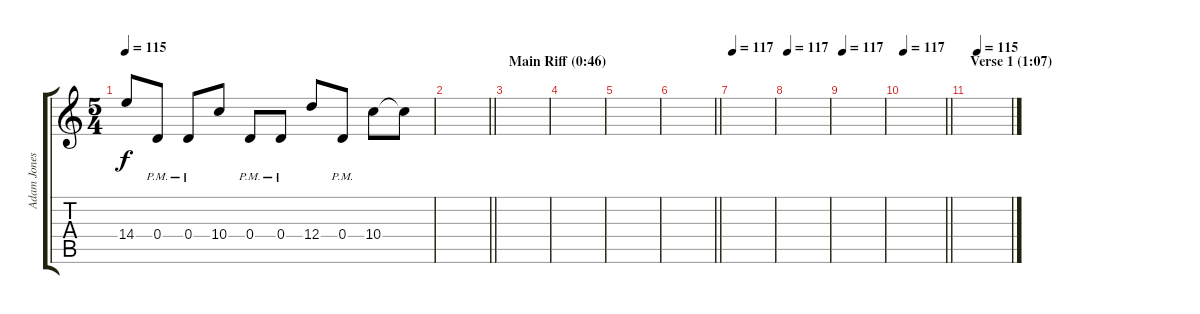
\track ("Adam Jones" "Adam Jones") {instrument distortionguitar}
\staff {score tabs}
\tuning (E4 B3 G3 D3 A2 D2) {hide}
\ts (5 4)
\tempo 115
\clef g2
\ks c
14.4.8{dy f} 0.4{pm}.8 0.4{pm}.8 10.4.8 0.4{pm}.8 0.4{pm}.8 12.4.8 0.4{pm}.8 10.4.8 10.4{t}.8 |
\barLineRight lightlight
|
\section ("" "Main Riff (0:46)")
|
|
|
\barLineRight lightlight
|
\tempo 117
|
\tempo 117
|
\tempo 117
|
\tempo 117
\barLineRight lightlight
|
\section ("" "Verse 1 (1:07)")
\tempo (115 0.2)
